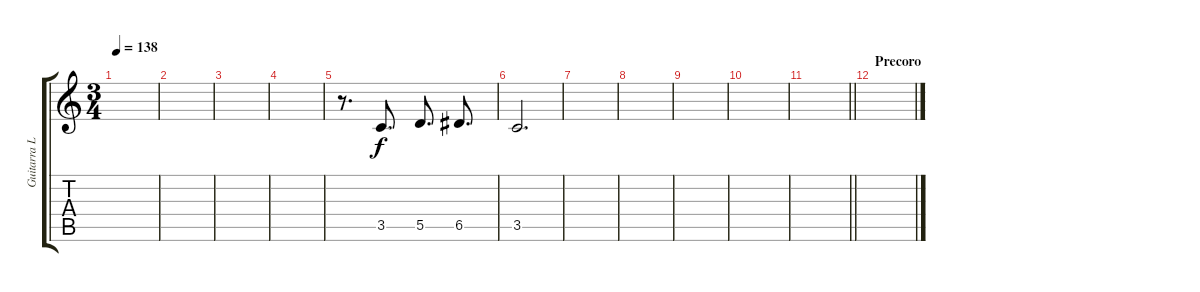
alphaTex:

\track ("Guitarra Lider" "Guitarra L") {instrument acousticguitarsteel}
\staff {score tabs}
\tuning (E4 B3 G3 D3 A2 E2) {hide}
\ts (3 4)
\tempo 138
\clef g2
\ks c
|
|
|
|
r.8{d} 3.5.8{d} 5.5.8{d} 6.5.8{d} |
3.5.2{d} |
|
|
|
|
\barLineRight lightlight
|
\section ("" "Precoro")
